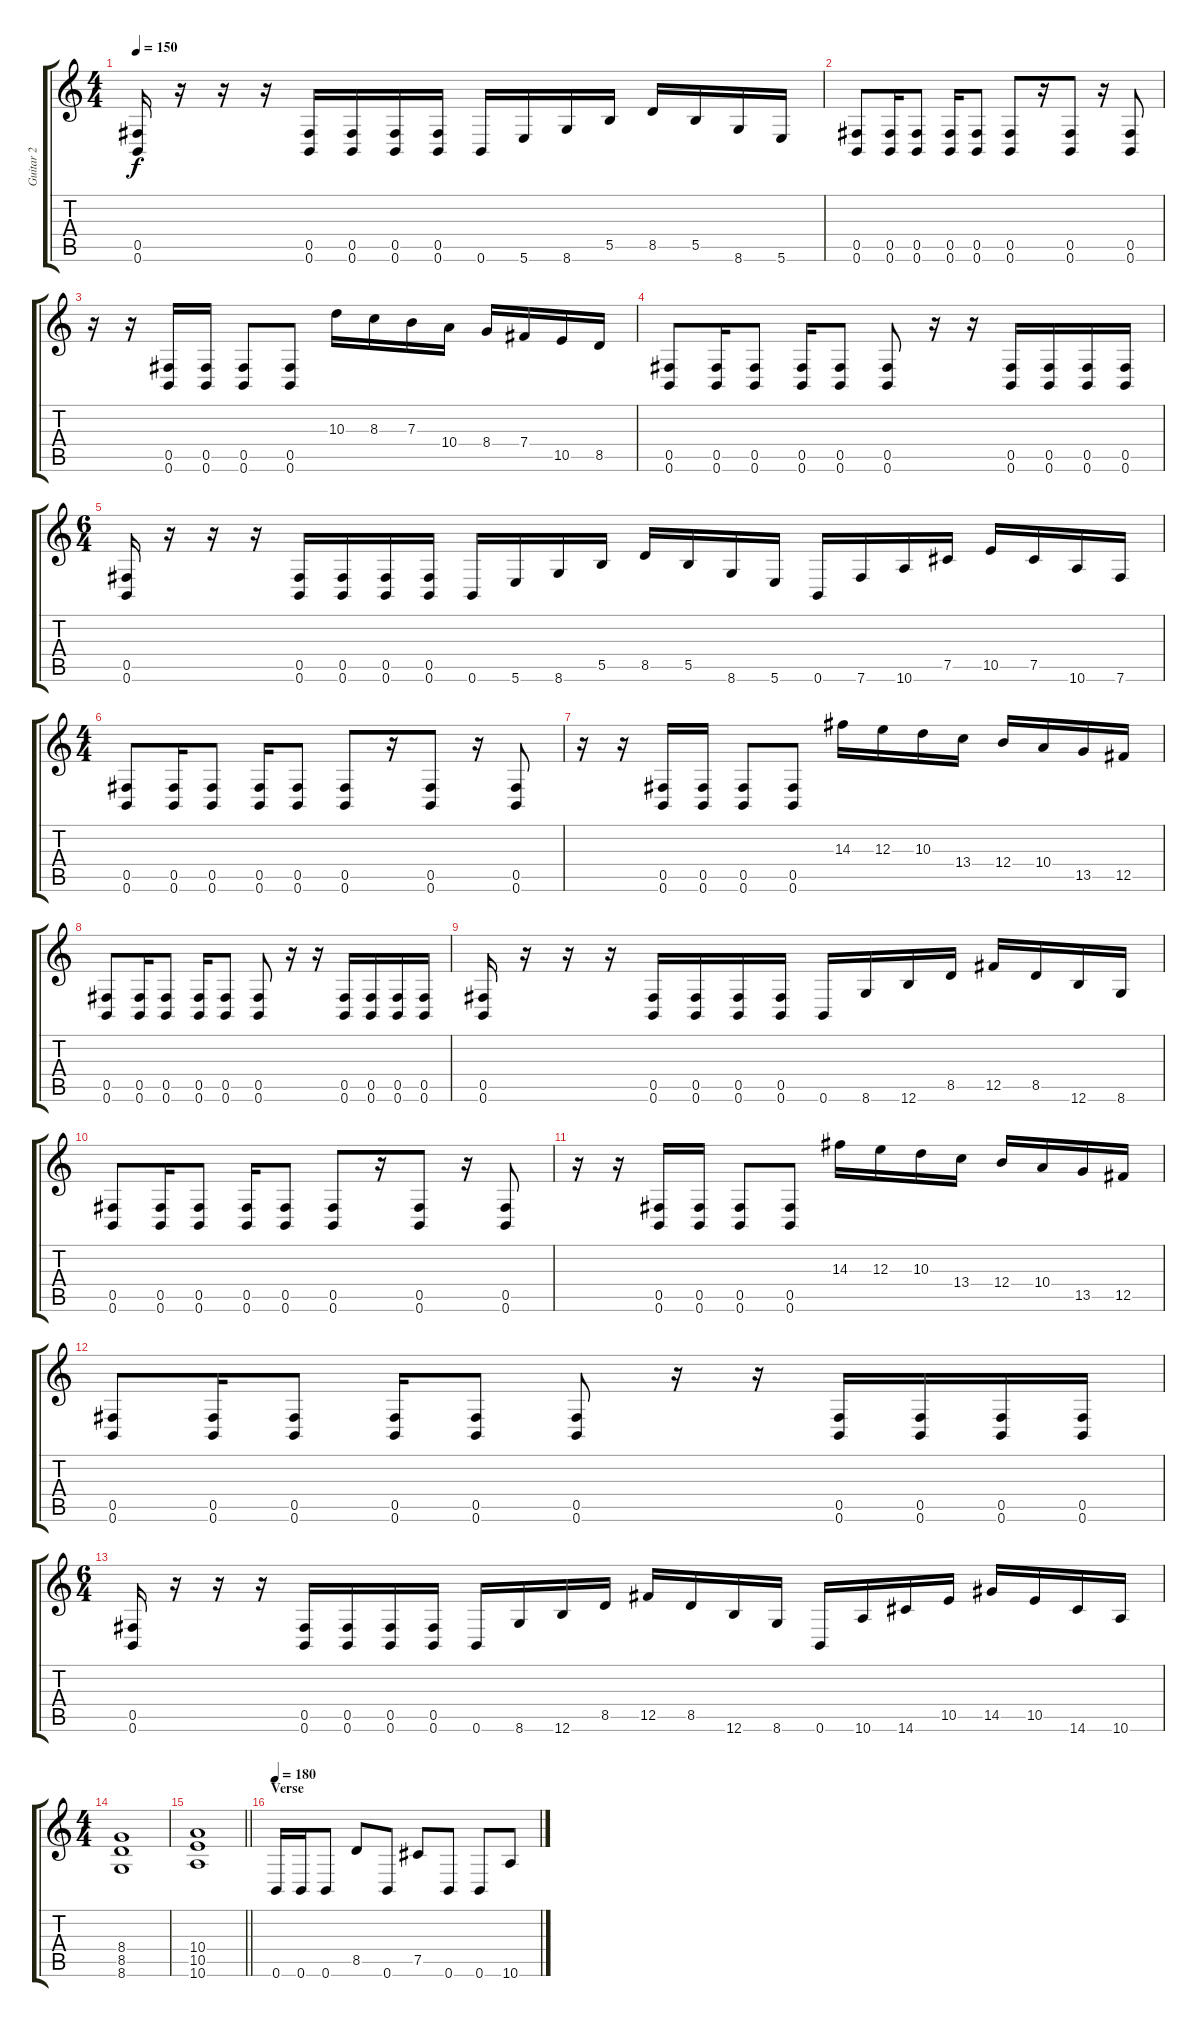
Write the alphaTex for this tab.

\track ("Guitar 2" "Guitar 2") {instrument distortionguitar}
\staff {score tabs}
\tuning (Db4 Ab3 E3 B2 Gb2 B1) {hide}
\ts (4 4)
\tempo 150
\clef g2
\ks c
(0.5 0.6).16{dy f} r.16 r.16 r.16 (0.5 0.6).16 (0.5 0.6).16 (0.5 0.6).16 (0.5 0.6).16 0.6.16 5.6.16 8.6.16 5.5.16 8.5.16 5.5.16 8.6.16 5.6.16 |
(0.5 0.6).8 (0.5 0.6).16 (0.5 0.6).8 (0.5 0.6).16 (0.5 0.6).8 (0.5 0.6).8 r.16 (0.5 0.6).8 r.16 (0.5 0.6).8 |
r.16 r.16 (0.5 0.6).16 (0.5 0.6).16 (0.5 0.6).8 (0.5 0.6).8 10.3.16 8.3.16 7.3.16 10.4.16 8.4.16 7.4.16 10.5.16 8.5.16 |
(0.5 0.6).8 (0.5 0.6).16 (0.5 0.6).8 (0.5 0.6).16 (0.5 0.6).8 (0.5 0.6).8 r.16 r.16 (0.5 0.6).16 (0.5 0.6).16 (0.5 0.6).16 (0.5 0.6).16 |
\ts (6 4)
(0.5 0.6).16 r.16 r.16 r.16 (0.5 0.6).16 (0.5 0.6).16 (0.5 0.6).16 (0.5 0.6).16 0.6.16 5.6.16 8.6.16 5.5.16 8.5.16 5.5.16 8.6.16 5.6.16 0.6.16 7.6.16 10.6.16 7.5.16 10.5.16 7.5.16 10.6.16 7.6.16 |
\ts (4 4)
(0.5 0.6).8 (0.5 0.6).16 (0.5 0.6).8 (0.5 0.6).16 (0.5 0.6).8 (0.5 0.6).8 r.16 (0.5 0.6).8 r.16 (0.5 0.6).8 |
r.16 r.16 (0.5 0.6).16 (0.5 0.6).16 (0.5 0.6).8 (0.5 0.6).8 14.3.16 12.3.16 10.3.16 13.4.16 12.4.16 10.4.16 13.5.16 12.5.16 |
(0.5 0.6).8 (0.5 0.6).16 (0.5 0.6).8 (0.5 0.6).16 (0.5 0.6).8 (0.5 0.6).8 r.16 r.16 (0.5 0.6).16 (0.5 0.6).16 (0.5 0.6).16 (0.5 0.6).16 |
(0.5 0.6).16 r.16 r.16 r.16 (0.5 0.6).16 (0.5 0.6).16 (0.5 0.6).16 (0.5 0.6).16 0.6.16 8.6.16 12.6.16 8.5.16 12.5.16 8.5.16 12.6.16 8.6.16 |
(0.5 0.6).8 (0.5 0.6).16 (0.5 0.6).8 (0.5 0.6).16 (0.5 0.6).8 (0.5 0.6).8 r.16 (0.5 0.6).8 r.16 (0.5 0.6).8 |
r.16 r.16 (0.5 0.6).16 (0.5 0.6).16 (0.5 0.6).8 (0.5 0.6).8 14.3.16 12.3.16 10.3.16 13.4.16 12.4.16 10.4.16 13.5.16 12.5.16 |
(0.5 0.6).8 (0.5 0.6).16 (0.5 0.6).8 (0.5 0.6).16 (0.5 0.6).8 (0.5 0.6).8 r.16 r.16 (0.5 0.6).16 (0.5 0.6).16 (0.5 0.6).16 (0.5 0.6).16 |
\ts (6 4)
(0.5 0.6).16 r.16 r.16 r.16 (0.5 0.6).16 (0.5 0.6).16 (0.5 0.6).16 (0.5 0.6).16 0.6.16 8.6.16 12.6.16 8.5.16 12.5.16 8.5.16 12.6.16 8.6.16 0.6.16 10.6.16 14.6.16 10.5.16 14.5.16 10.5.16 14.6.16 10.6.16 |
\ts (4 4)
(8.4 8.5 8.6).1 |
\barLineRight lightlight
(10.4 10.5 10.6).1 |
\section ("" "Verse")
\tempo 180
0.6.16 0.6.16 0.6.8 8.5.8 0.6.8 7.5.8 0.6.8 0.6.8 10.6.8
